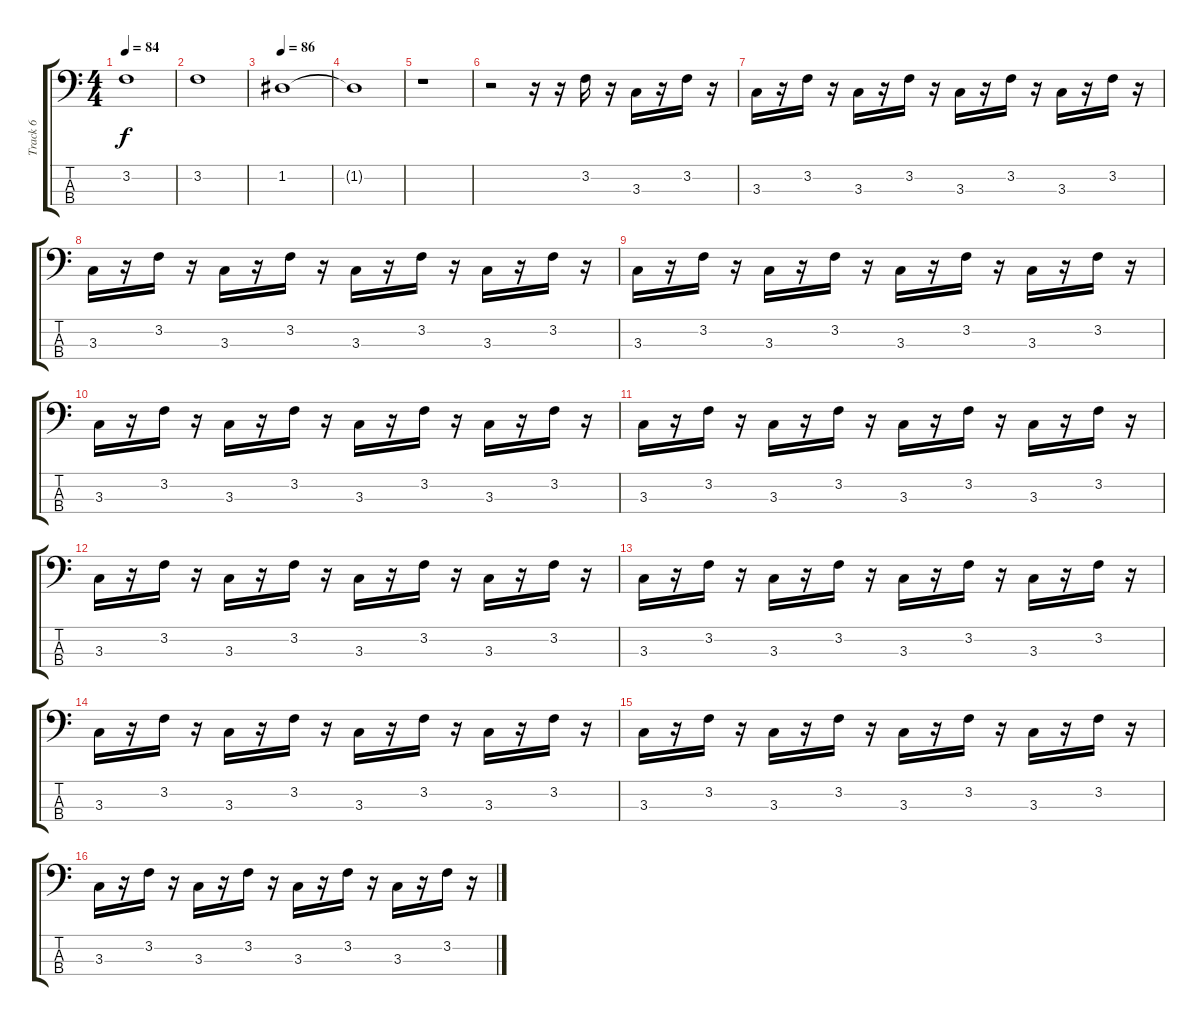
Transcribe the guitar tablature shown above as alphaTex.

\track ("Track 6" "Track 6") {instrument electricbassfinger}
\staff {score tabs}
\tuning (G2 D2 A1 E1) {hide}
\ts (4 4)
\tempo 84
\clef f4
\ks c
3.2.1{dy f} |
3.2.1 |
\tempo 86
1.2.1 |
1.2{t}.1 |
r.1 |
r.2 r.16 r.16 3.2.16 r.16 3.3.16 r.16 3.2.16 r.16 |
3.3.16 r.16 3.2.16 r.16 3.3.16 r.16 3.2.16 r.16 3.3.16 r.16 3.2.16 r.16 3.3.16 r.16 3.2.16 r.16 |
3.3.16 r.16 3.2.16 r.16 3.3.16 r.16 3.2.16 r.16 3.3.16 r.16 3.2.16 r.16 3.3.16 r.16 3.2.16 r.16 |
3.3.16 r.16 3.2.16 r.16 3.3.16 r.16 3.2.16 r.16 3.3.16 r.16 3.2.16 r.16 3.3.16 r.16 3.2.16 r.16 |
3.3.16 r.16 3.2.16 r.16 3.3.16 r.16 3.2.16 r.16 3.3.16 r.16 3.2.16 r.16 3.3.16 r.16 3.2.16 r.16 |
3.3.16 r.16 3.2.16 r.16 3.3.16 r.16 3.2.16 r.16 3.3.16 r.16 3.2.16 r.16 3.3.16 r.16 3.2.16 r.16 |
3.3.16 r.16 3.2.16 r.16 3.3.16 r.16 3.2.16 r.16 3.3.16 r.16 3.2.16 r.16 3.3.16 r.16 3.2.16 r.16 |
3.3.16 r.16 3.2.16 r.16 3.3.16 r.16 3.2.16 r.16 3.3.16 r.16 3.2.16 r.16 3.3.16 r.16 3.2.16 r.16 |
3.3.16 r.16 3.2.16 r.16 3.3.16 r.16 3.2.16 r.16 3.3.16 r.16 3.2.16 r.16 3.3.16 r.16 3.2.16 r.16 |
3.3.16 r.16 3.2.16 r.16 3.3.16 r.16 3.2.16 r.16 3.3.16 r.16 3.2.16 r.16 3.3.16 r.16 3.2.16 r.16 |
3.3.16 r.16 3.2.16 r.16 3.3.16 r.16 3.2.16 r.16 3.3.16 r.16 3.2.16 r.16 3.3.16 r.16 3.2.16 r.16
